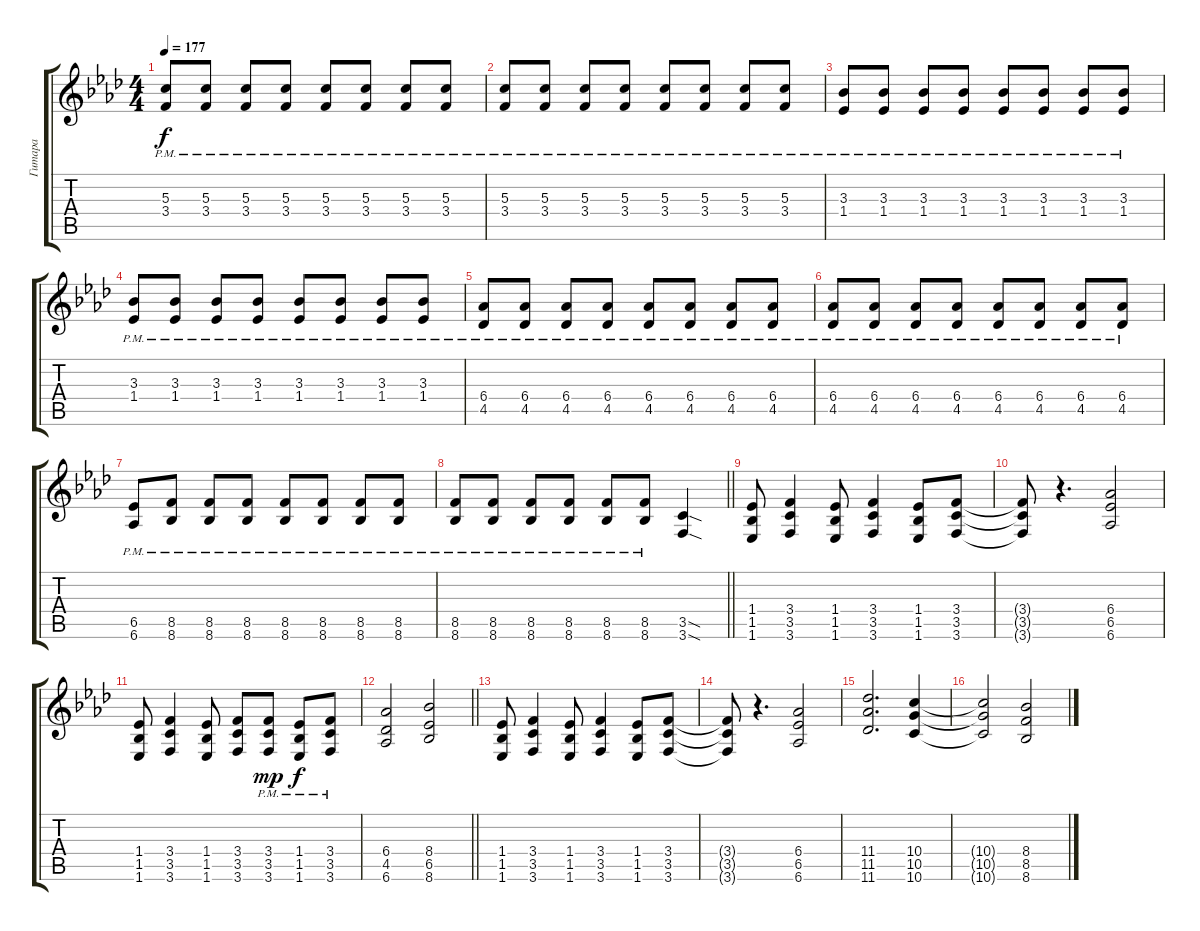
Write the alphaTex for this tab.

\track ("Гитара" "Гитара") {instrument distortionguitar}
\staff {score tabs}
\tuning (E4 B3 G3 D3 A2 D2) {hide}
\ts (4 4)
\section ("" "")
\tempo 177
\clef g2
\ks fminor
(5.3{pm} 3.4{pm}).8{dy f} (5.3{pm} 3.4{pm}).8 (5.3{pm} 3.4{pm}).8 (5.3{pm} 3.4{pm}).8 (5.3{pm} 3.4{pm}).8 (5.3{pm} 3.4{pm}).8 (5.3{pm} 3.4{pm}).8 (5.3{pm} 3.4{pm}).8 |
(5.3{pm} 3.4{pm}).8 (5.3{pm} 3.4{pm}).8 (5.3{pm} 3.4{pm}).8 (5.3{pm} 3.4{pm}).8 (5.3{pm} 3.4{pm}).8 (5.3{pm} 3.4{pm}).8 (5.3{pm} 3.4{pm}).8 (5.3{pm} 3.4{pm}).8 |
(3.3{pm} 1.4{pm}).8 (3.3{pm} 1.4{pm}).8 (3.3{pm} 1.4{pm}).8 (3.3{pm} 1.4{pm}).8 (3.3{pm} 1.4{pm}).8 (3.3{pm} 1.4{pm}).8 (3.3{pm} 1.4{pm}).8 (3.3{pm} 1.4{pm}).8 |
(3.3{pm} 1.4{pm}).8 (3.3{pm} 1.4{pm}).8 (3.3{pm} 1.4{pm}).8 (3.3{pm} 1.4{pm}).8 (3.3{pm} 1.4{pm}).8 (3.3{pm} 1.4{pm}).8 (3.3{pm} 1.4{pm}).8 (3.3{pm} 1.4{pm}).8 |
(6.4{pm} 4.5{pm}).8 (6.4{pm} 4.5{pm}).8 (6.4{pm} 4.5{pm}).8 (6.4{pm} 4.5{pm}).8 (6.4{pm} 4.5{pm}).8 (6.4{pm} 4.5{pm}).8 (6.4{pm} 4.5{pm}).8 (6.4{pm} 4.5{pm}).8 |
(6.4{pm} 4.5{pm}).8 (6.4{pm} 4.5{pm}).8 (6.4{pm} 4.5{pm}).8 (6.4{pm} 4.5{pm}).8 (6.4{pm} 4.5{pm}).8 (6.4{pm} 4.5{pm}).8 (6.4{pm} 4.5{pm}).8 (6.4{pm} 4.5{pm}).8 |
(6.5{pm} 6.6{pm}).8 (8.5{pm} 8.6{pm}).8 (8.5{pm} 8.6{pm}).8 (8.5{pm} 8.6{pm}).8 (8.5{pm} 8.6{pm}).8 (8.5{pm} 8.6{pm}).8 (8.5{pm} 8.6{pm}).8 (8.5{pm} 8.6{pm}).8 |
\barLineRight lightlight
(8.5{pm} 8.6{pm}).8 (8.5{pm} 8.6{pm}).8 (8.5{pm} 8.6).8 (8.5{pm} 8.6{pm}).8 (8.5{pm} 8.6{pm}).8 (8.5{pm} 8.6{pm}).8 (3.5{sod} 3.6{sod}).4 |
\section ("" "")
(1.4 1.5 1.6).8 (3.4 3.5 3.6).4 (1.4 1.5 1.6).8 (3.4 3.5 3.6).4 (1.4 1.5 1.6).8 (3.4 3.5 3.6).8 |
(3.4{t} 3.5{t} 3.6{t}).8 r.4{d} (6.4 6.5 6.6).2 |
(1.4 1.5 1.6).8 (3.4 3.5 3.6).4 (1.4 1.5 1.6).8 (3.4 3.5 3.6).8 (3.4{pm} 3.5{pm} 3.6{pm}).8{dy mp} (1.4{pm} 1.5{pm} 1.6{pm}).8{dy f} (3.4{pm} 3.5{pm} 3.6{pm}).8 |
\barLineRight lightlight
(6.4 4.5 6.6).2 (8.4 6.5 8.6).2 |
(1.4 1.5 1.6).8 (3.4 3.5 3.6).4 (1.4 1.5 1.6).8 (3.4 3.5 3.6).4 (1.4 1.5 1.6).8 (3.4 3.5 3.6).8 |
(3.4{t} 3.5{t} 3.6{t}).8 r.4{d} (6.4 6.5 6.6).2 |
(11.4 11.5 11.6).2{d} (10.4 10.5 10.6).4 |
(10.4{t} 10.5{t} 10.6{t}).2 (8.4 8.5 8.6).2
